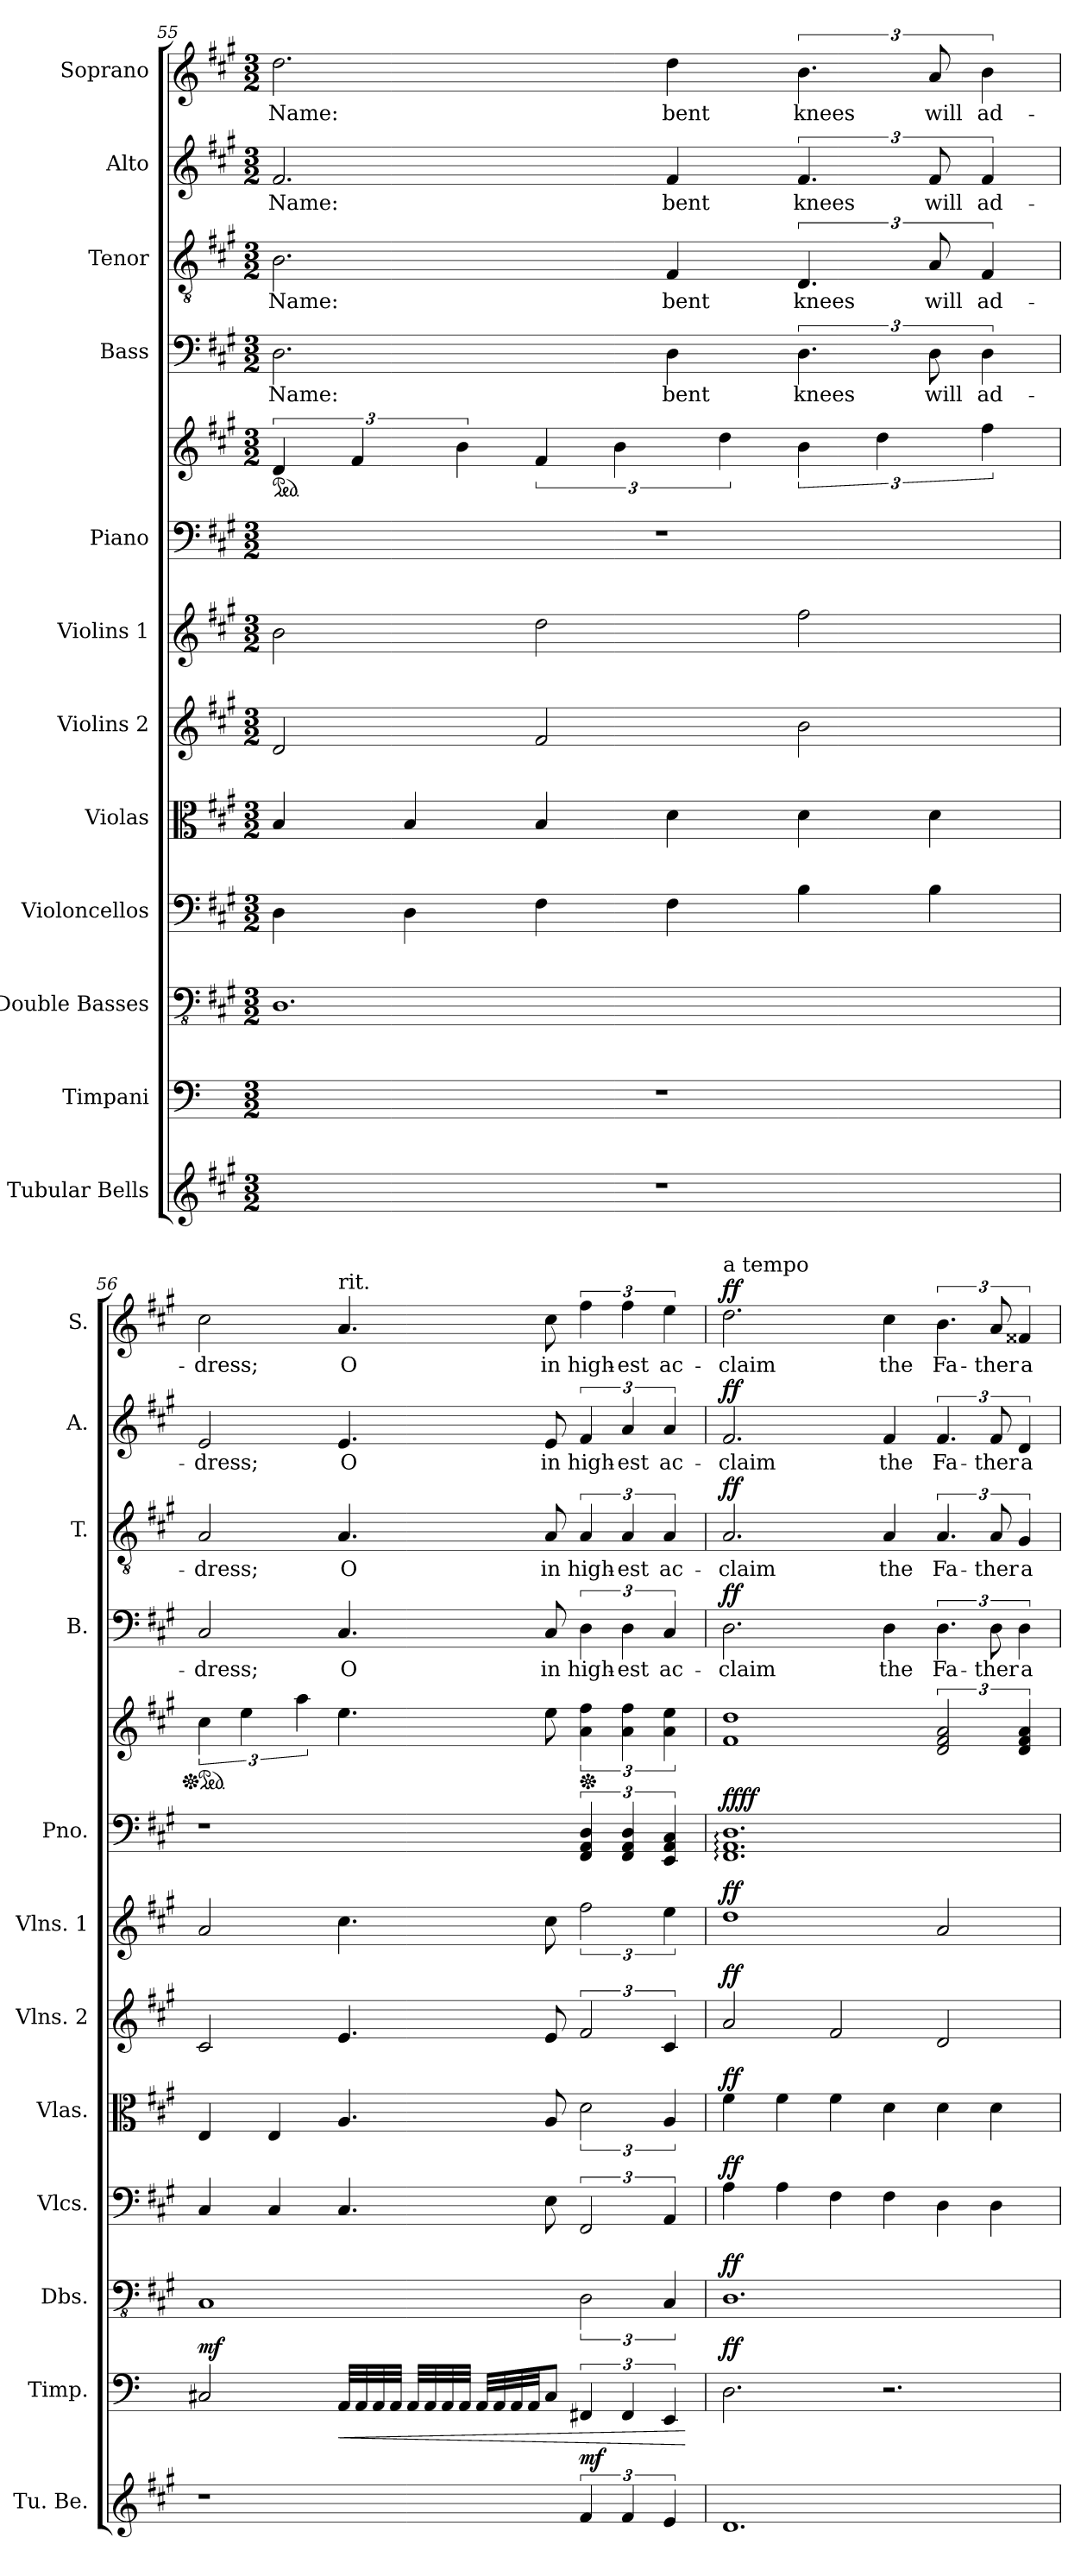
**kern	**dynam	**kern	**dynam	**kern	**dynam	**kern	**dynam	**kern	**dynam	**kern	**dynam	**kern	**dynam	**kern	**kern	**dynam	**kern	**text	**dynam	**kern	**text	**dynam	**kern	**text	**dynam	**kern	**text	**dynam
*part12	*part12	*part11	*part11	*part10	*part10	*part9	*part9	*part8	*part8	*part7	*part7	*part6	*part6	*part5	*part5	*part5	*part4	*part4	*part4	*part3	*part3	*part3	*part2	*part2	*part2	*part1	*part1	*part1
*staff13	*staff13	*staff12	*staff12	*staff11	*staff11	*staff10	*staff10	*staff9	*staff9	*staff8	*staff8	*staff7	*staff7	*staff6	*staff5	*staff5/6	*staff4	*staff4	*staff4	*staff3	*staff3	*staff3	*staff2	*staff2	*staff2	*staff1	*staff1	*staff1
*I"Tubular Bells	*	*I"Timpani	*	*I"Double Basses	*	*I"Violoncellos	*	*I"Violas	*	*I"Violins 2	*	*I"Violins 1	*	*I"Piano	*	*	*I"Bass	*	*	*I"Tenor	*	*	*I"Alto	*	*	*I"Soprano	*	*
*I'Tu. Be.	*	*I'Timp.	*	*I'Dbs.	*	*I'Vlcs.	*	*I'Vlas.	*	*I'Vlns. 2	*	*I'Vlns. 1	*	*I'Pno.	*	*	*I'B.	*	*	*I'T.	*	*	*I'A.	*	*	*I'S.	*	*
*clefG2	*	*clefF4	*	*clefFv4	*	*clefF4	*	*clefC3	*	*clefG2	*	*clefG2	*	*clefF4	*clefG2	*	*clefF4	*	*	*clefGv2	*	*	*clefG2	*	*	*clefG2	*	*
*k[f#c#g#]	*	*k[]	*	*k[f#c#g#]	*	*k[f#c#g#]	*	*k[f#c#g#]	*	*k[f#c#g#]	*	*k[f#c#g#]	*	*k[f#c#g#]	*k[f#c#g#]	*	*k[f#c#g#]	*	*	*k[f#c#g#]	*	*	*k[f#c#g#]	*	*	*k[f#c#g#]	*	*
*A:	*	*C:	*	*A:	*	*A:	*	*A:	*	*A:	*	*A:	*	*A:	*A:	*	*A:	*	*	*A:	*	*	*A:	*	*	*A:	*	*
*M3/2	*	*M3/2	*	*M3/2	*	*M3/2	*	*M3/2	*	*M3/2	*	*M3/2	*	*M3/2	*M3/2	*	*M3/2	*	*	*M3/2	*	*	*M3/2	*	*	*M3/2	*	*
*	*	*	*	*	*	*	*	*	*	*	*	*	*	*	*ped	*	*	*	*	*	*	*	*	*	*	*	*	*
=55	=55	=55	=55	=55	=55	=55	=55	=55	=55	=55	=55	=55	=55	=55	=55	=55	=55	=55	=55	=55	=55	=55	=55	=55	=55	=55	=55	=55
1.r	.	1.r	.	1.DD	.	4D\	.	4B/	.	2d/	.	2b\	.	1.r	6d/	.	2.D\	Name:	.	2.B\	Name:	.	2.f#/	Name:	.	2.dd\	Name:	.
.	.	.	.	.	.	.	.	.	.	.	.	.	.	.	6f#/	.	.	.	.	.	.	.	.	.	.	.	.	.
.	.	.	.	.	.	4D\	.	4B/	.	.	.	.	.	.	.	.	.	.	.	.	.	.	.	.	.	.	.	.
.	.	.	.	.	.	.	.	.	.	.	.	.	.	.	6b\	.	.	.	.	.	.	.	.	.	.	.	.	.
.	.	.	.	.	.	4F#\	.	4B/	.	2f#/	.	2dd\	.	.	6f#/	.	.	.	.	.	.	.	.	.	.	.	.	.
.	.	.	.	.	.	.	.	.	.	.	.	.	.	.	6b\	.	.	.	.	.	.	.	.	.	.	.	.	.
.	.	.	.	.	.	4F#\	.	4d\	.	.	.	.	.	.	.	.	4D\	bent	.	4F#/	bent	.	4f#/	bent	.	4dd\	bent	.
.	.	.	.	.	.	.	.	.	.	.	.	.	.	.	6dd\	.	.	.	.	.	.	.	.	.	.	.	.	.
.	.	.	.	.	.	4B\	.	4d\	.	2b\	.	2ff#\	.	.	6b\	.	6.D\	knees	.	6.D/	knees	.	6.f#/	knees	.	6.b\	knees	.
.	.	.	.	.	.	.	.	.	.	.	.	.	.	.	6dd\	.	.	.	.	.	.	.	.	.	.	.	.	.
.	.	.	.	.	.	4B\	.	4d\	.	.	.	.	.	.	.	.	12D\	will	.	12A/	will	.	12f#/	will	.	12a/	will	.
.	.	.	.	.	.	.	.	.	.	.	.	.	.	.	6ff#\	.	6D\	ad-	.	6F#/	ad-	.	6f#/	ad-	.	6b\	ad-	.
!!LO:PB:g=z
=56	=56	=56	=56	=56	=56	=56	=56	=56	=56	=56	=56	=56	=56	=56	=56	=56	=56	=56	=56	=56	=56	=56	=56	=56	=56	=56	=56	=56
*	*	*	*	*	*	*	*	*	*	*	*	*	*	*	*Xped	*	*	*	*	*	*	*	*	*	*	*	*	*
*	*	*	*	*	*	*	*	*	*	*	*	*	*	*	*ped	*	*	*	*	*	*	*	*	*	*	*	*	*
!	!	!	!LO:DY:a	!	!	!	!	!	!	!	!	!	!	!	!	!	!	!	!	!	!	!	!	!	!	!	!	!
1r	.	2C#X/	mf	1CC#	.	4C#/	.	4E/	.	2c#/	.	2a/	.	1r	6cc#\	.	2C#/	-dress;	.	2A/	-dress;	.	2e/	-dress;	.	2cc#\	-dress;	.
.	.	.	.	.	.	.	.	.	.	.	.	.	.	.	6ee\	.	.	.	.	.	.	.	.	.	.	.	.	.
.	.	.	.	.	.	4C#/	.	4E/	.	.	.	.	.	.	.	.	.	.	.	.	.	.	.	.	.	.	.	.
.	.	.	.	.	.	.	.	.	.	.	.	.	.	.	6aa\	.	.	.	.	.	.	.	.	.	.	.	.	.
*	*	*	*	*	*	*	*	*	*	*	*	*	*	*	*	*	*	*	*	*	*	*	*	*	*	*MM80	*	*
!	!	!	!	!	!	!	!	!	!	!	!	!	!	!	!	!	!	!	!	!	!	!	!	!	!	!LO:TX:a:t=rit.	!	!
!	!	!	!LO:HP:b	!	!	!	!	!	!	!	!	!	!	!	!	!	!	!	!	!	!	!	!	!	!	!	!	!
.	.	32AA/LLL	<	.	.	4.C#/	.	4.A/	.	4.e/	.	4.cc#\	.	.	4.ee\	.	4.C#/	O	.	4.A/	O	.	4.e/	O	.	4.a/	O	.
.	.	32AA/	.	.	.	.	.	.	.	.	.	.	.	.	.	.	.	.	.	.	.	.	.	.	.	.	.	.
.	.	32AA/	.	.	.	.	.	.	.	.	.	.	.	.	.	.	.	.	.	.	.	.	.	.	.	.	.	.
.	.	32AA/JJJ	.	.	.	.	.	.	.	.	.	.	.	.	.	.	.	.	.	.	.	.	.	.	.	.	.	.
.	.	32AA/LLL	.	.	.	.	.	.	.	.	.	.	.	.	.	.	.	.	.	.	.	.	.	.	.	.	.	.
.	.	32AA/	.	.	.	.	.	.	.	.	.	.	.	.	.	.	.	.	.	.	.	.	.	.	.	.	.	.
.	.	32AA/	.	.	.	.	.	.	.	.	.	.	.	.	.	.	.	.	.	.	.	.	.	.	.	.	.	.
.	.	32AA/JJJ	.	.	.	.	.	.	.	.	.	.	.	.	.	.	.	.	.	.	.	.	.	.	.	.	.	.
.	.	32AA/LLL	.	.	.	.	.	.	.	.	.	.	.	.	.	.	.	.	.	.	.	.	.	.	.	.	.	.
.	.	32AA/	.	.	.	.	.	.	.	.	.	.	.	.	.	.	.	.	.	.	.	.	.	.	.	.	.	.
.	.	32AA/	.	.	.	.	.	.	.	.	.	.	.	.	.	.	.	.	.	.	.	.	.	.	.	.	.	.
.	.	32AA/JJ	.	.	.	.	.	.	.	.	.	.	.	.	.	.	.	.	.	.	.	.	.	.	.	.	.	.
.	.	8C#/J	.	.	.	8E\	.	8A/	.	8e/	.	8cc#\	.	.	8ee\	.	8C#/	in	.	8A/	in	.	8e/	in	.	8cc#\	in	.
*	*	*	*	*	*	*	*	*	*	*	*	*	*	*	*Xped	*	*	*	*	*	*	*	*	*	*	*	*	*
!	!LO:DY:a	!	!	!	!	!	!	!	!	!	!	!	!	!	!	!	!	!	!	!	!	!	!	!	!	!	!	!
6f#/	mf	6FF#X/	.	3DD\	.	3FF#/	.	3d\	.	3f#/	.	3ff#\	.	6FF#/ 6AA/ 6D/	6a\ 6ff#\	.	6D\	high-	.	6A/	high-	.	6f#/	high-	.	6ff#\	high-	.
6f#/	.	6FF#/	.	.	.	.	.	.	.	.	.	.	.	6FF#/ 6AA/ 6D/	6a\ 6ff#\	.	6D\	-est	.	6A/	-est	.	6a/	-est	.	6ff#\	-est	.
6e/	.	6EE/	.	6CC#/	.	6AA/	.	6A/	.	6c#/	.	6ee\	.	6EE/ 6AA/ 6C#/	6a\ 6ee\	.	6C#/	ac-	.	6A/	ac-	.	6a/	ac-	.	6ee\	ac-	.
.	.	.	[	.	.	.	.	.	.	.	.	.	.	.	.	.	.	.	.	.	.	.	.	.	.	.	.	.
!!LO:PB:g=z
=57	=57	=57	=57	=57	=57	=57	=57	=57	=57	=57	=57	=57	=57	=57	=57	=57	=57	=57	=57	=57	=57	=57	=57	=57	=57	=57	=57	=57
*	*	*	*	*	*	*	*	*	*	*	*	*	*	*	*	*	*	*	*	*	*	*	*	*	*	*MM100	*	*
!	!	!	!	!	!	!	!	!	!	!	!	!	!	!	!	!	!	!	!	!	!	!	!	!	!	!LO:TX:a:t=a tempo	!	!
!	!	!	!LO:DY:a	!	!LO:DY:a	!	!LO:DY:a	!	!LO:DY:a	!	!LO:DY:a	!	!LO:DY:a	!	!	!LO:DY:a=2	!	!	!	!	!	!	!	!	!	!	!	!
!	!	!	!	!	!	!	!	!	!	!	!	!	!	!	!	!LO:DY:n=1:a	!	!	!LO:DY:a	!	!	!LO:DY:a	!	!	!LO:DY:a	!	!	!LO:DY:a
1.d	.	2.D\	ff	1.DD	ff	4A\	ff	4f#\	ff	2a/	ff	1dd	ff	1.FF#: 1.AA: 1.D:	1f# 1dd	ff ff	2.D\	-claim	ff	2.A/	-claim	ff	2.f#/	-claim	ff	2.dd\	-claim	ff
.	.	.	.	.	.	4A\	.	4f#\	.	.	.	.	.	.	.	.	.	.	.	.	.	.	.	.	.	.	.	.
.	.	.	.	.	.	4F#\	.	4f#\	.	2f#/	.	.	.	.	.	.	.	.	.	.	.	.	.	.	.	.	.	.
.	.	2.r	.	.	.	4F#\	.	4d\	.	.	.	.	.	.	.	.	4D\	the	.	4A/	the	.	4f#/	the	.	4cc#\	the	.
.	.	.	.	.	.	4D\	.	4d\	.	2d/	.	2a/	.	.	3d/ 3f#/ 3a/	.	6.D\	Fa-	.	6.A/	Fa-	.	6.f#/	Fa-	.	6.b\	Fa-	.
.	.	.	.	.	.	4D\	.	4d\	.	.	.	.	.	.	.	.	12D\	-ther	.	12A/	-ther	.	12f#/	-ther	.	12a/	-ther	.
.	.	.	.	.	.	.	.	.	.	.	.	.	.	.	6d/ 6f#/ 6a/	.	6D\	a-	.	6G#/	a-	.	6d/	a-	.	6f##X/	a-	.
=	=	=	=	=	=	=	=	=	=	=	=	=	=	=	=	=	=	=	=	=	=	=	=	=	=	=	=	=
*-	*-	*-	*-	*-	*-	*-	*-	*-	*-	*-	*-	*-	*-	*-	*-	*-	*-	*-	*-	*-	*-	*-	*-	*-	*-	*-	*-	*-
